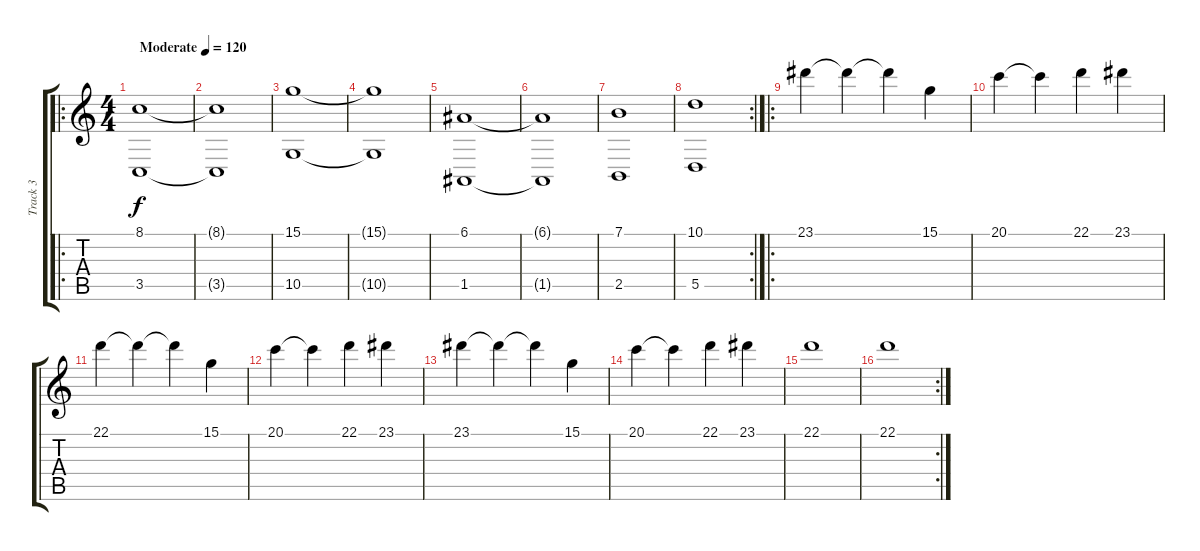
\track ("Track 3" "Track 3") {instrument stringensemble1}
\staff {score tabs}
\tuning (E4 B3 G3 D3 A2 E2) {hide}
\ro
\ts (4 4)
\tempo (120 "Moderate")
\clef g2
\ks c
(8.1 3.5).1{dy f instrument stringensemble1} |
(8.1{t} 3.5{t}).1 |
(15.1 10.5).1 |
(15.1{t} 10.5{t}).1 |
(6.1 1.5).1 |
(6.1{t} 1.5{t}).1 |
(7.1 2.5).1 |
\rc 2
(10.1 5.5).1 |
\ro
23.1.4 23.1{t}.4 23.1{t}.4 15.1.4 |
20.1.4 20.1{t}.4 22.1.4 23.1.4 |
22.1.4 22.1{t}.4 22.1{t}.4 15.1.4 |
20.1.4 20.1{t}.4 22.1.4 23.1.4 |
23.1.4 23.1{t}.4 23.1{t}.4 15.1.4 |
20.1.4 20.1{t}.4 22.1.4 23.1.4 |
22.1.1 |
\rc 2
22.1.1
